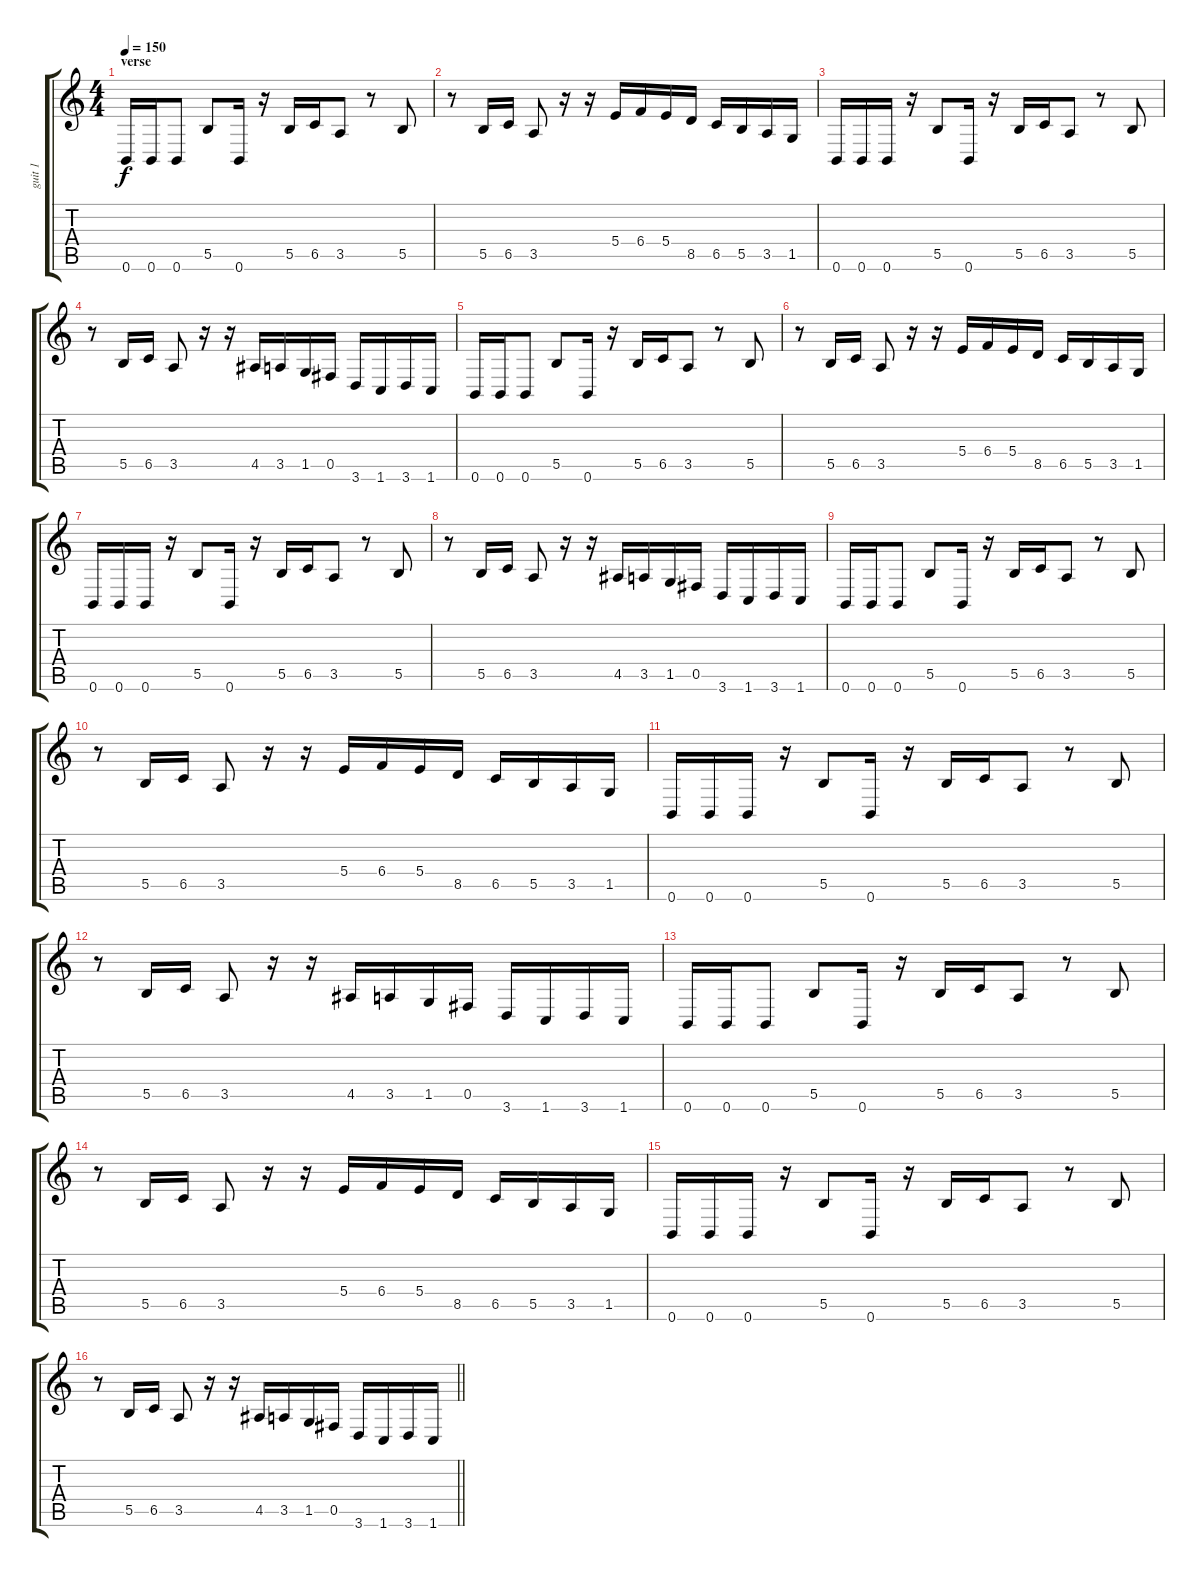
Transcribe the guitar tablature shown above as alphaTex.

\track ("guit 1" "guit 1") {instrument distortionguitar}
\staff {score tabs}
\tuning (Db4 Ab3 E3 B2 Gb2 B1) {hide}
\ts (4 4)
\section ("" "verse")
\tempo 150
\clef g2
\ks c
0.6.16{dy f} 0.6.16 0.6.8 5.5.8 0.6.16 r.16 5.5.16 6.5.16 3.5.8 r.8 5.5.8 |
r.8 5.5.16 6.5.16 3.5.8 r.16 r.16 5.4.16 6.4.16 5.4.16 8.5.16 6.5.16 5.5.16 3.5.16 1.5.16 |
0.6.16 0.6.16 0.6.16 r.16 5.5.8 0.6.16 r.16 5.5.16 6.5.16 3.5.8 r.8 5.5.8 |
r.8 5.5.16 6.5.16 3.5.8 r.16 r.16 4.5.16 3.5.16 1.5.16 0.5.16 3.6.16 1.6.16 3.6.16 1.6.16 |
0.6.16 0.6.16 0.6.8 5.5.8 0.6.16 r.16 5.5.16 6.5.16 3.5.8 r.8 5.5.8 |
r.8 5.5.16 6.5.16 3.5.8 r.16 r.16 5.4.16 6.4.16 5.4.16 8.5.16 6.5.16 5.5.16 3.5.16 1.5.16 |
0.6.16 0.6.16 0.6.16 r.16 5.5.8 0.6.16 r.16 5.5.16 6.5.16 3.5.8 r.8 5.5.8 |
r.8 5.5.16 6.5.16 3.5.8 r.16 r.16 4.5.16 3.5.16 1.5.16 0.5.16 3.6.16 1.6.16 3.6.16 1.6.16 |
0.6.16 0.6.16 0.6.8 5.5.8 0.6.16 r.16 5.5.16 6.5.16 3.5.8 r.8 5.5.8 |
r.8 5.5.16 6.5.16 3.5.8 r.16 r.16 5.4.16 6.4.16 5.4.16 8.5.16 6.5.16 5.5.16 3.5.16 1.5.16 |
0.6.16 0.6.16 0.6.16 r.16 5.5.8 0.6.16 r.16 5.5.16 6.5.16 3.5.8 r.8 5.5.8 |
r.8 5.5.16 6.5.16 3.5.8 r.16 r.16 4.5.16 3.5.16 1.5.16 0.5.16 3.6.16 1.6.16 3.6.16 1.6.16 |
0.6.16 0.6.16 0.6.8 5.5.8 0.6.16 r.16 5.5.16 6.5.16 3.5.8 r.8 5.5.8 |
r.8 5.5.16 6.5.16 3.5.8 r.16 r.16 5.4.16 6.4.16 5.4.16 8.5.16 6.5.16 5.5.16 3.5.16 1.5.16 |
0.6.16 0.6.16 0.6.16 r.16 5.5.8 0.6.16 r.16 5.5.16 6.5.16 3.5.8 r.8 5.5.8 |
\barLineRight lightlight
r.8 5.5.16 6.5.16 3.5.8 r.16 r.16 4.5.16 3.5.16 1.5.16 0.5.16 3.6.16 1.6.16 3.6.16 1.6.16
